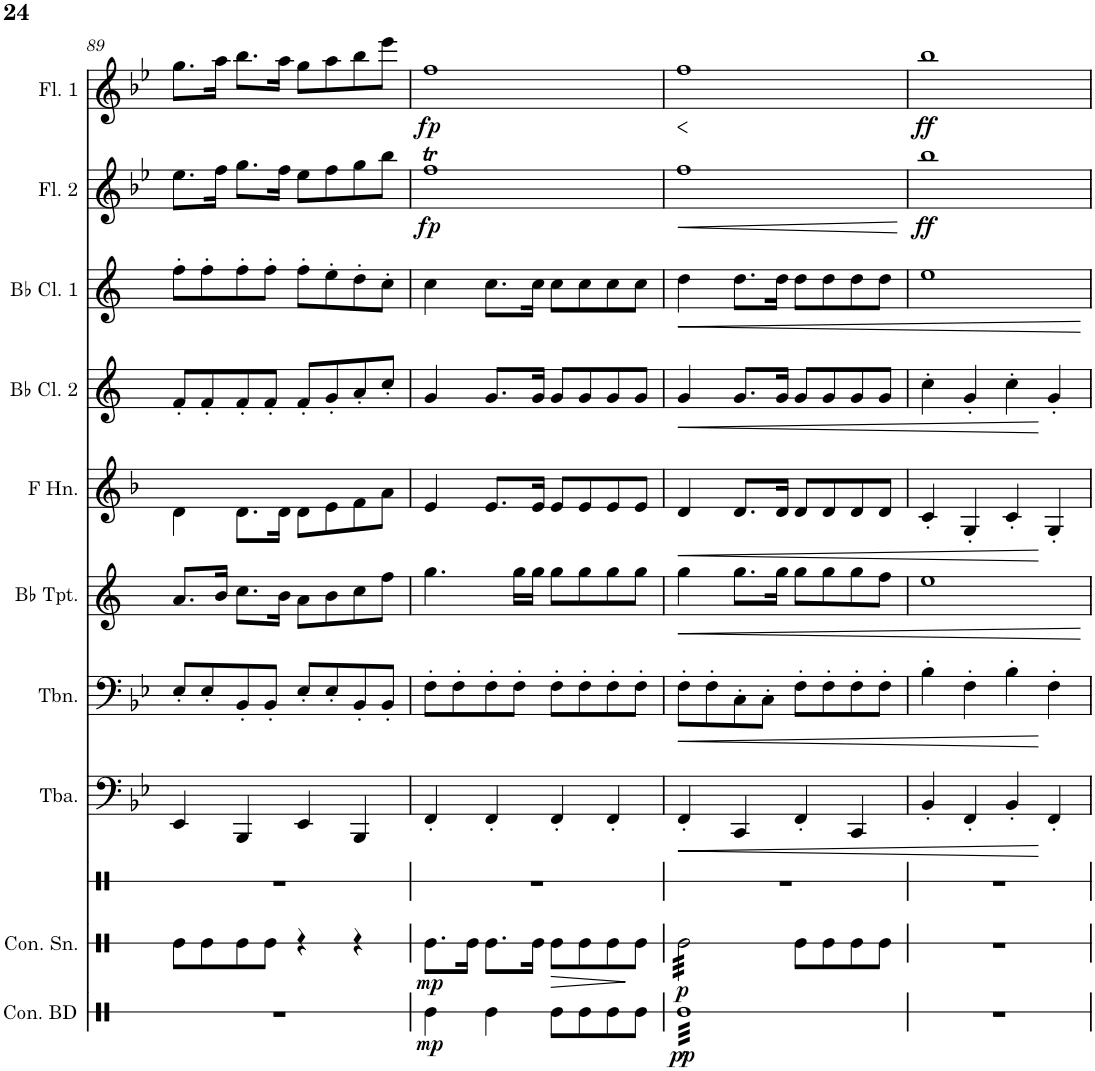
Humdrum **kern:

**kern	**dynam	**kern	**dynam	**kern	**kern	**kern	**kern	**kern	**kern	**kern	**kern	**dynam	**kern	**dynam
*part11	*part11	*part10	*part10	*part9	*part8	*part7	*part6	*part5	*part4	*part3	*part2	*part2	*part1	*part1
*staff11	*staff11	*staff10	*staff10	*staff9	*staff8	*staff7	*staff6	*staff5	*staff4	*staff3	*staff2	*staff2	*staff1	*staff1
*I"Concert Bass Drum	*	*I"Concert Snare Drum	*	*I"Crash Cymbal	*I"Tuba	*I"Trombone	*I"Bb Trumpet	*I"Horn in F	*I"Bb Clarinet 2	*I"Bb Clarinet 1	*I"Flute 2	*	*I"Flute 1	*
*I'Con. BD	*	*I'Con. Sn.	*	*I'Cym	*I'Tba.	*I'Tbn.	*I'Bb Tpt.	*	*I'Bb Cl. 2	*I'Bb Cl. 1	*I'Fl. 2	*	*I'Fl. 1	*
!!LO:PB:g=z
*clefX	*	*clefX	*	*clefX	*clefF4	*clefF4	*clefG2	*clefG2	*clefG2	*clefG2	*clefG2	*	*clefG2	*
*	*	*	*	*	*	*	*Trd1c2	*Trd4c7	*Trd1c2	*Trd1c2	*	*	*	*
*k[]	*	*k[]	*	*k[]	*k[b-e-]	*k[b-e-]	*k[]	*k[b-]	*k[]	*k[]	*k[b-e-]	*	*k[b-e-]	*
*M4/4	*	*M4/4	*	*M4/4	*M4/4	*M4/4	*M4/4	*M4/4	*M4/4	*M4/4	*M4/4	*	*M4/4	*
=89	=89	=89	=89	=89	=89	=89	=89	=89	=89	=89	=89	=89	=89	=89
1r	.	8Re\L	.	1r	4EE-/	8E-'/L	8.a/L	4d\	8f'/L	8ff'\L	8.ee-\L	.	8.gg\L	.
.	.	8Re\	.	.	.	8E-'/	.	.	8f'/	8ff'\	.	.	.	.
.	.	.	.	.	.	.	16b/Jk	.	.	.	16ff\Jk	.	16aa\Jk	.
.	.	8Re\	.	.	4BBB-/	8BB-'/	8.cc\L	8.d\L	8f'/	8ff'\	8.gg\L	.	8.bb-\L	.
.	.	8Re\J	.	.	.	8BB-'/J	.	.	8f'/J	8ff'\J	.	.	.	.
.	.	.	.	.	.	.	16b\Jk	16d\Jk	.	.	16ff\Jk	.	16aa\Jk	.
.	.	4r	.	.	4EE-/	8E-'/L	8a\L	8d\L	8f'/L	8ff'\L	8ee-\L	.	8gg\L	.
.	.	.	.	.	.	8E-'/	8b\	8e\	8g'/	8ee'\	8ff\	.	8aa\	.
.	.	4r	.	.	4BBB-/	8BB-'/	8cc\	8f\	8a'/	8dd'\	8gg\	.	8bb-\	.
.	.	.	.	.	.	8BB-'/J	8ff\J	8a\J	8cc'/J	8cc'\J	8bb-\J	.	8eee-\J	.
=90	=90	=90	=90	=90	=90	=90	=90	=90	=90	=90	=90	=90	=90	=90
!	!LO:DY:b	!	!LO:DY:b	!	!	!	!	!	!	!	!	!LO:DY:b	!	!LO:DY:b
4Re\	mp	8.Re\L	mp	1r	4FF'/	8F'\L	4.gg\	4e/	4g/	4cc\	1ffT	fp	1ff	fp
.	.	.	.	.	.	8F'\	.	.	.	.	.	.	.	.
.	.	16Re\Jk	.	.	.	.	.	.	.	.	.	.	.	.
4Re\	.	8.Re\L	.	.	4FF'/	8F'\	.	8.e/L	8.g/L	8.cc\L	.	.	.	.
.	.	.	.	.	.	8F'\J	16gg\LL	.	.	.	.	.	.	.
.	.	16Re\Jk	.	.	.	.	16gg\JJ	16e/Jk	16g/Jk	16cc\Jk	.	.	.	.
8Re\L	.	8Re\L	.	.	4FF'/	8F'\L	8gg\L	8e/L	8g/L	8cc\L	.	.	.	.
8Re\	.	8Re\	.	.	.	8F'\	8gg\	8e/	8g/	8cc\	.	.	.	.
8Re\	.	8Re\	.	.	4FF'/	8F'\	8gg\	8e/	8g/	8cc\	.	.	.	.
8Re\J	.	8Re\J	.	.	.	8F'\J	8gg\J	8e/J	8g/J	8cc\J	.	.	.	.
=91	=91	=91	=91	=91	=91	=91	=91	=91	=91	=91	=91	=91	=91	=91
!	!LO:DY:b	!	!	!	!	!	!	!	!	!	!	!	!	!
!	!LO:DY:n=1:b	!	!LO:DY:b	!	!	!	!	!	!	!	!	!	!	!
*tremolo	*	*	*	*	*	*	*	*	*	*	*	*	*	*
*	*	*tremolo	*	*	*	*	*	*	*	*	*	*	*	*
32ReLLL	p pp	32Re\LLL	p	1r	4FF'/	8F'\L	4gg\	4d/	4g/	4dd\	1ff	.	1ff	.
32Re	.	32Re\	.	.	.	.	.	.	.	.	.	.	.	.
32Re	.	32Re\	.	.	.	.	.	.	.	.	.	.	.	.
32Re	.	32Re\	.	.	.	.	.	.	.	.	.	.	.	.
32Re	.	32Re\	.	.	.	8F'\	.	.	.	.	.	.	.	.
32Re	.	32Re\	.	.	.	.	.	.	.	.	.	.	.	.
32Re	.	32Re\	.	.	.	.	.	.	.	.	.	.	.	.
32Re	.	32Re\	.	.	.	.	.	.	.	.	.	.	.	.
32Re	.	32Re\	.	.	4CC/	8C'\	8.gg\L	8.d/L	8.g/L	8.dd\L	.	.	.	.
32Re	.	32Re\	.	.	.	.	.	.	.	.	.	.	.	.
32Re	.	32Re\	.	.	.	.	.	.	.	.	.	.	.	.
32Re	.	32Re\	.	.	.	.	.	.	.	.	.	.	.	.
32Re	.	32Re\	.	.	.	8C'\J	.	.	.	.	.	.	.	.
32Re	.	32Re\	.	.	.	.	.	.	.	.	.	.	.	.
32Re	.	32Re\	.	.	.	.	16gg\Jk	16d/Jk	16g/Jk	16dd\Jk	.	.	.	.
32Re	.	32Re\JJJ	.	.	.	.	.	.	.	.	.	.	.	.
*	*	*Xtremolo	*	*	*	*	*	*	*	*	*	*	*	*
32Re	.	8Re\L	.	.	4FF'/	8F'\L	8gg\L	8d/L	8g/L	8dd\L	.	.	.	.
32Re	.	.	.	.	.	.	.	.	.	.	.	.	.	.
32Re	.	.	.	.	.	.	.	.	.	.	.	.	.	.
32Re	.	.	.	.	.	.	.	.	.	.	.	.	.	.
32Re	.	8Re\	.	.	.	8F'\	8gg\	8d/	8g/	8dd\	.	.	.	.
32Re	.	.	.	.	.	.	.	.	.	.	.	.	.	.
32Re	.	.	.	.	.	.	.	.	.	.	.	.	.	.
32Re	.	.	.	.	.	.	.	.	.	.	.	.	.	.
32Re	.	8Re\	.	.	4CC/	8F'\	8gg\	8d/	8g/	8dd\	.	.	.	.
32Re	.	.	.	.	.	.	.	.	.	.	.	.	.	.
32Re	.	.	.	.	.	.	.	.	.	.	.	.	.	.
32Re	.	.	.	.	.	.	.	.	.	.	.	.	.	.
32Re	.	8Re\J	.	.	.	8F'\J	8ff\J	8d/J	8g/J	8dd\J	.	.	.	.
32Re	.	.	.	.	.	.	.	.	.	.	.	.	.	.
32Re	.	.	.	.	.	.	.	.	.	.	.	.	.	.
32ReJJJ	.	.	.	.	.	.	.	.	.	.	.	.	.	.
*Xtremolo	*	*	*	*	*	*	*	*	*	*	*	*	*	*
=92	=92	=92	=92	=92	=92	=92	=92	=92	=92	=92	=92	=92	=92	=92
!	!	!	!	!	!	!	!	!	!	!	!	!LO:DY:b	!	!LO:DY:b
1r	.	1r	.	1r	4BB-'/	4B-'\	1ee	4c'/	4cc'\	1ee	1bb-	ff	1bb-	ff
.	.	.	.	.	4FF'/	4F'\	.	4G'/	4g'/	.	.	.	.	.
.	.	.	.	.	4BB-'/	4B-'\	.	4c'/	4cc'\	.	.	.	.	.
.	.	.	.	.	4FF'/	4F'\	.	4G'/	4g'/	.	.	.	.	.
=	=	=	=	=	=	=	=	=	=	=	=	=	=	=
*-	*-	*-	*-	*-	*-	*-	*-	*-	*-	*-	*-	*-	*-	*-
